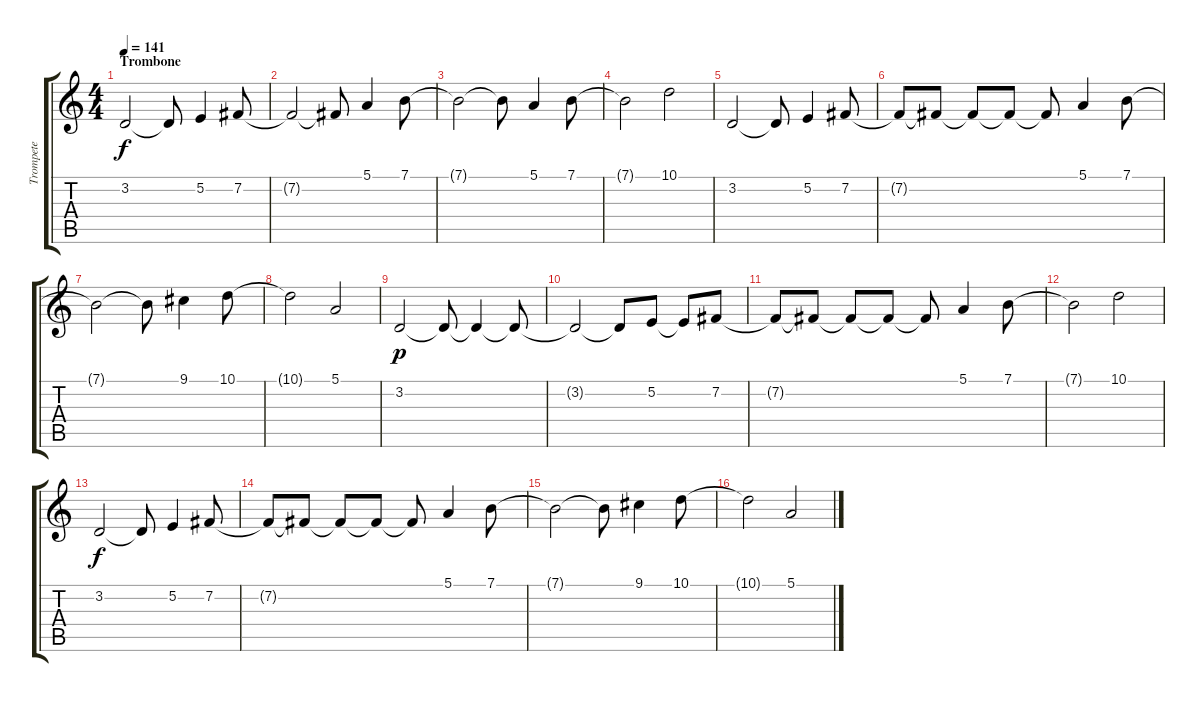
\track ("Trompete" "Trompete") {instrument trombone}
\staff {score tabs}
\tuning (E4 B3 G3 D3 A2 E2) {hide}
\ts (4 4)
\section ("" "Trombone")
\tempo 141
\clef g2
\ks c
3.2.2{dy f} 3.2{t}.8 5.2.4 7.2.8 |
7.2{t}.2 7.2{t}.8 5.1.4 7.1.8 |
7.1{t}.2 7.1{t}.8 5.1.4 7.1.8 |
7.1{t}.2 10.1.2 |
3.2.2 3.2{t}.8 5.2.4 7.2.8 |
7.2{t}.8 7.2{t}.8 7.2{t}.8 7.2{t}.8 7.2{t}.8 5.1.4 7.1.8 |
7.1{t}.2 7.1{t}.8 9.1.4 10.1.8 |
10.1{t}.2 5.1.2 |
3.2.2{dy p} 3.2{t}.8 3.2{t}.4 3.2{t}.8 |
3.2{t}.2 3.2{t}.8 5.2.8 5.2{t}.8 7.2.8 |
7.2{t}.8 7.2{t}.8 7.2{t}.8 7.2{t}.8 7.2{t}.8 5.1.4 7.1.8 |
7.1{t}.2 10.1.2 |
3.2.2{dy f} 3.2{t}.8 5.2.4 7.2.8 |
7.2{t}.8 7.2{t}.8 7.2{t}.8 7.2{t}.8 7.2{t}.8 5.1.4 7.1.8 |
7.1{t}.2 7.1{t}.8 9.1.4 10.1.8 |
10.1{t}.2 5.1.2
